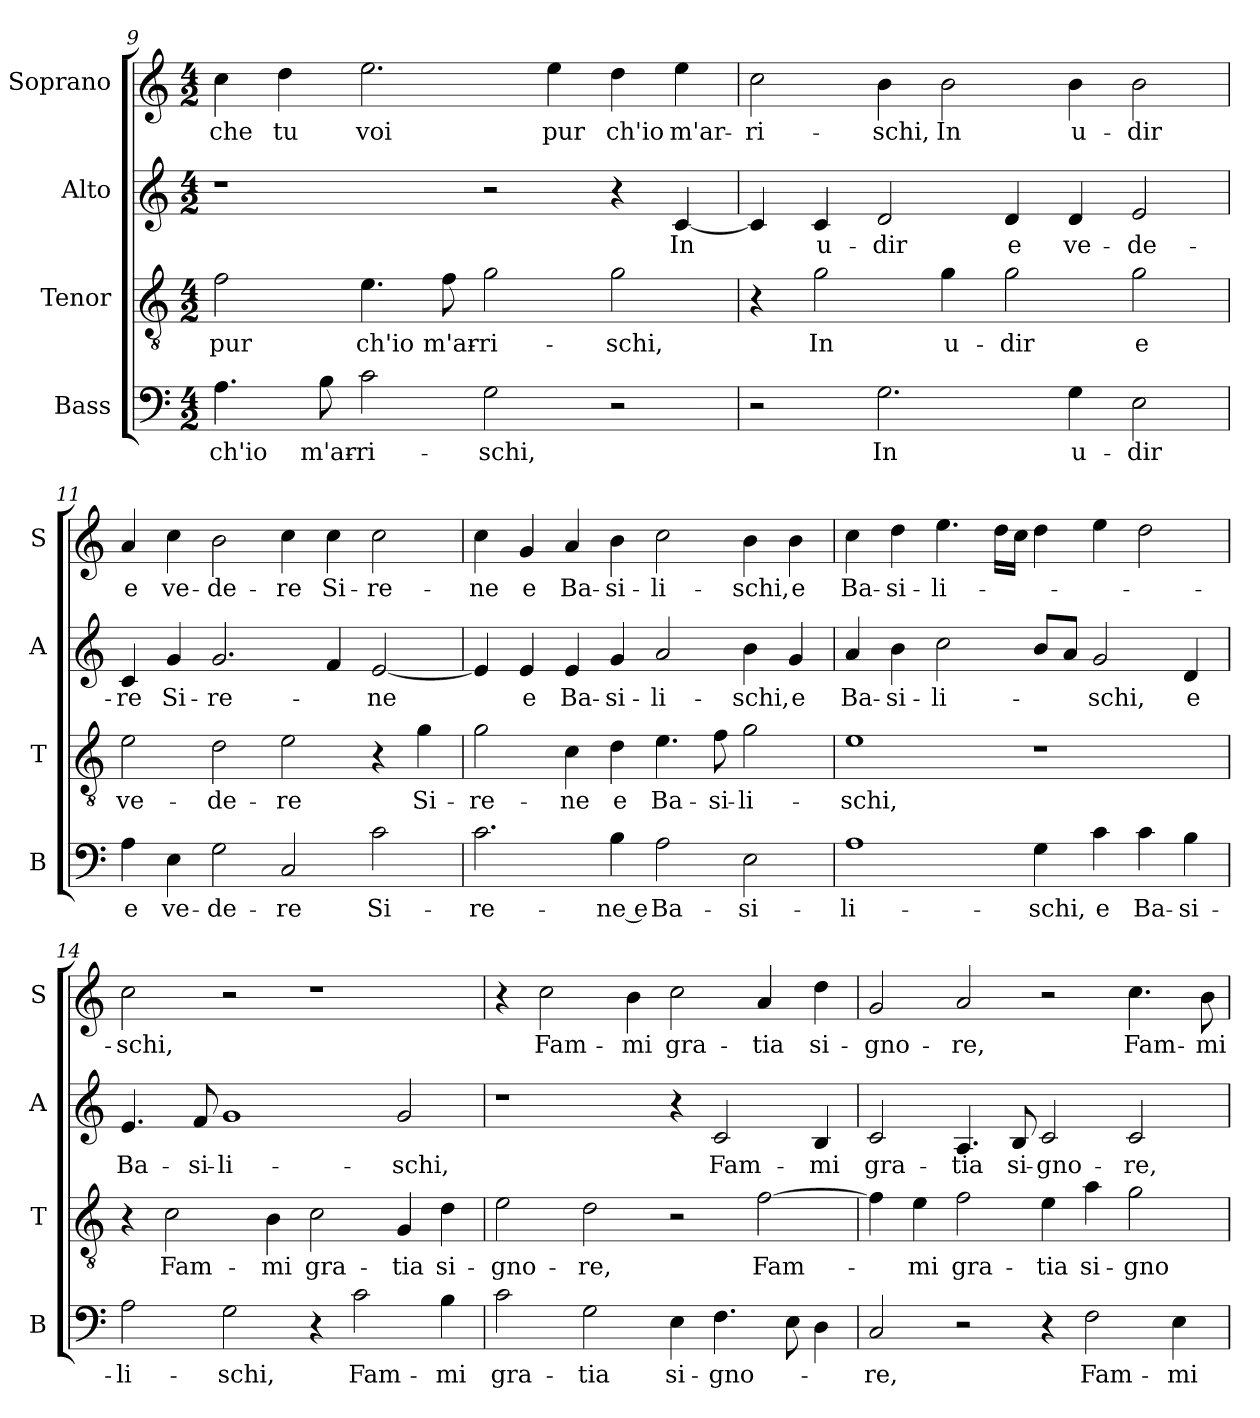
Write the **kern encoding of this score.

**kern	**text	**kern	**text	**kern	**text	**kern	**text
*part4	*part4	*part3	*part3	*part2	*part2	*part1	*part1
*staff4	*staff4	*staff3	*staff3	*staff2	*staff2	*staff1	*staff1
*I"Bass	*	*I"Tenor	*	*I"Alto	*	*I"Soprano	*
*I'B	*	*I'T	*	*I'A	*	*I'S	*
*clefF4	*	*clefGv2	*	*clefG2	*	*clefG2	*
*k[]	*	*k[]	*	*k[]	*	*k[]	*
*C:	*	*C:	*	*C:	*	*C:	*
*M4/2	*	*M4/2	*	*M4/2	*	*M4/2	*
=9	=9	=9	=9	=9	=9	=9	=9
!	!LO:LY:b	!	!LO:LY:b	!	!	!	!LO:LY:b
4.A\	ch'io	2f\	pur	1r	.	4cc\	che
!	!	!	!	!	!	!	!LO:LY:b
.	.	.	.	.	.	4dd\	tu
!	!LO:LY:b	!	!	!	!	!	!
8B\	m'ar-	.	.	.	.	.	.
!	!LO:LY:b	!	!LO:LY:b	!	!	!	!LO:LY:b
2c\	-ri-	4.e\	ch'io	.	.	2.ee\	voi
!	!	!	!LO:LY:b	!	!	!	!
.	.	8f\	m'ar-	.	.	.	.
!	!LO:LY:b	!	!LO:LY:b	!	!	!	!
2G\	-schi,	2g\	-ri-	2r	.	.	.
!	!	!	!	!	!	!	!LO:LY:b
.	.	.	.	.	.	4ee\	pur
!	!	!	!LO:LY:b	!	!	!	!LO:LY:b
2r	.	2g\	-schi,	4r	.	4dd\	ch'io
!	!	!	!	!	!LO:LY:b	!	!LO:LY:b
.	.	.	.	[4c/	In	4ee\	m'ar-
=10	=10	=10	=10	=10	=10	=10	=10
!	!	!	!	!	!	!	!LO:LY:b
2r	.	4r	.	4c/]	.	2cc\	-ri-
!	!	!	!LO:LY:b	!	!LO:LY:b	!	!
.	.	2g\	In	4c/	u-	.	.
!	!LO:LY:b	!	!	!	!LO:LY:b	!	!LO:LY:b
2.G\	In	.	.	2d/	-dir	4b\	-schi,
!	!	!	!LO:LY:b	!	!	!	!LO:LY:b
.	.	4g\	u-	.	.	2b\	In
!	!	!	!LO:LY:b	!	!LO:LY:b	!	!
.	.	2g\	-dir	4d/	e	.	.
!	!LO:LY:b	!	!	!	!LO:LY:b	!	!LO:LY:b
4G\	u-	.	.	4d/	ve-	4b\	u-
!	!LO:LY:b	!	!LO:LY:b	!	!LO:LY:b	!	!LO:LY:b
2E\	-dir	2g\	e	2e/	-de-	2b\	-dir
!!LO:PB:g=z
=11	=11	=11	=11	=11	=11	=11	=11
!	!LO:LY:b	!	!LO:LY:b	!	!LO:LY:b	!	!LO:LY:b
4A\	e	2e\	ve-	4c/	-re	4a/	e
!	!LO:LY:b	!	!	!	!LO:LY:b	!	!LO:LY:b
4E\	ve-	.	.	4g/	Si-	4cc\	ve-
!	!LO:LY:b	!	!LO:LY:b	!	!LO:LY:b	!	!LO:LY:b
2G\	-de-	2d\	-de-	2.g/	-re-	2b\	-de-
!	!LO:LY:b	!	!LO:LY:b	!	!	!	!LO:LY:b
2C/	-re	2e\	-re	.	.	4cc\	-re
!	!	!	!	!	!	!	!LO:LY:b
.	.	.	.	4f/	.	4cc\	Si-
!	!LO:LY:b	!	!	!	!LO:LY:b	!	!LO:LY:b
2c\	Si-	4r	.	[2e/	-ne	2cc\	-re-
!	!	!	!LO:LY:b	!	!	!	!
.	.	4g\	Si-	.	.	.	.
=12	=12	=12	=12	=12	=12	=12	=12
!	!LO:LY:b	!	!LO:LY:b	!	!	!	!LO:LY:b
2.c\	-re-	2g\	-re-	4e/]	.	4cc\	-ne
!	!	!	!	!	!LO:LY:b	!	!LO:LY:b
.	.	.	.	4e/	e	4g/	e
!	!	!	!LO:LY:b	!	!LO:LY:b	!	!LO:LY:b
.	.	4c\	-ne	4e/	Ba-	4a/	Ba-
!	!LO:LY:b	!	!LO:LY:b	!	!LO:LY:b	!	!LO:LY:b
4B\	-ne e	4d\	e	4g/	-si-	4b\	-si-
!	!LO:LY:b	!	!LO:LY:b	!	!LO:LY:b	!	!LO:LY:b
2A\	Ba-	4.e\	Ba-	2a/	-li-	2cc\	-li-
!	!	!	!LO:LY:b	!	!	!	!
.	.	8f\	-si-	.	.	.	.
!	!LO:LY:b	!	!LO:LY:b	!	!LO:LY:b	!	!LO:LY:b
2E\	-si-	2g\	-li-	4b\	-schi,	4b\	-schi,
!	!	!	!	!	!LO:LY:b	!	!LO:LY:b
.	.	.	.	4g/	e	4b\	e
=13	=13	=13	=13	=13	=13	=13	=13
!	!LO:LY:b	!	!LO:LY:b	!	!LO:LY:b	!	!LO:LY:b
1A	-li-	1e	-schi,	4a/	Ba-	4cc\	Ba-
!	!	!	!	!	!LO:LY:b	!	!LO:LY:b
.	.	.	.	4b\	-si-	4dd\	-si-
!	!	!	!	!	!LO:LY:b	!	!LO:LY:b
.	.	.	.	2cc\	-li-	4.ee\	-li-
.	.	.	.	.	.	16dd\LL	.
.	.	.	.	.	.	16cc\JJ	.
!	!LO:LY:b	!	!	!	!	!	!
4G\	-schi,	1r	.	8b/L	.	4dd\	.
.	.	.	.	8a/J	.	.	.
!	!LO:LY:b	!	!	!	!LO:LY:b	!	!
4c\	e	.	.	2g/	-schi,	4ee\	.
!	!LO:LY:b	!	!	!	!	!	!
4c\	Ba-	.	.	.	.	2dd\	.
!	!LO:LY:b	!	!	!	!LO:LY:b	!	!
4B\	-si-	.	.	4d/	e	.	.
!!LO:LB:g=z
=14	=14	=14	=14	=14	=14	=14	=14
!	!LO:LY:b	!	!	!	!LO:LY:b	!	!LO:LY:b
2A\	-li-	4r	.	4.e/	Ba-	2cc\	-schi,
!	!	!	!LO:LY:b	!	!	!	!
.	.	2c\	Fam-	.	.	.	.
!	!	!	!	!	!LO:LY:b	!	!
.	.	.	.	8f/	-si-	.	.
!	!LO:LY:b	!	!	!	!LO:LY:b	!	!
2G\	-schi,	.	.	1g	-li-	2r	.
!	!	!	!LO:LY:b	!	!	!	!
.	.	4B\	-mi	.	.	.	.
!	!	!	!LO:LY:b	!	!	!	!
4r	.	2c\	gra-	.	.	1r	.
!	!LO:LY:b	!	!	!	!	!	!
2c\	Fam-	.	.	.	.	.	.
!	!	!	!LO:LY:b	!	!LO:LY:b	!	!
.	.	4G/	-tia	2g/	-schi,	.	.
!	!LO:LY:b	!	!LO:LY:b	!	!	!	!
4B\	-mi	4d\	si-	.	.	.	.
=15	=15	=15	=15	=15	=15	=15	=15
!	!LO:LY:b	!	!LO:LY:b	!	!	!	!
2c\	gra-	2e\	-gno-	1r	.	4r	.
!	!	!	!	!	!	!	!LO:LY:b
.	.	.	.	.	.	2cc\	Fam-
!	!LO:LY:b	!	!LO:LY:b	!	!	!	!
2G\	-tia	2d\	-re,	.	.	.	.
!	!	!	!	!	!	!	!LO:LY:b
.	.	.	.	.	.	4b\	-mi
!	!LO:LY:b	!	!	!	!	!	!LO:LY:b
4E\	si-	2r	.	4r	.	2cc\	gra-
!	!LO:LY:b	!	!	!	!LO:LY:b	!	!
4.F\	-gno-	.	.	2c/	Fam-	.	.
!	!	!	!LO:LY:b	!	!	!	!LO:LY:b
.	.	[2f\	Fam-	.	.	4a/	-tia
8E\	.	.	.	.	.	.	.
!	!	!	!	!	!LO:LY:b	!	!LO:LY:b
4D\	.	.	.	4B/	-mi	4dd\	si-
=16	=16	=16	=16	=16	=16	=16	=16
!	!LO:LY:b	!	!	!	!LO:LY:b	!	!LO:LY:b
2C/	-re,	4f\]	.	2c/	gra-	2g/	-gno-
!	!	!	!LO:LY:b	!	!	!	!
.	.	4e\	-mi	.	.	.	.
!	!	!	!LO:LY:b	!	!LO:LY:b	!	!LO:LY:b
2r	.	2f\	gra-	4.A/	-tia	2a/	-re,
!	!	!	!	!	!LO:LY:b	!	!
.	.	.	.	8B/	si-	.	.
!	!	!	!LO:LY:b	!	!LO:LY:b	!	!
4r	.	4e\	-tia	2c/	-gno-	2r	.
!	!LO:LY:b	!	!LO:LY:b	!	!	!	!
2F\	Fam-	4a\	si-	.	.	.	.
!	!	!	!LO:LY:b	!	!LO:LY:b	!	!LO:LY:b
.	.	2g\	-gno-	2c/	-re,	4.cc\	Fam-
!	!LO:LY:b	!	!	!	!	!	!
4E\	-mi	.	.	.	.	.	.
!	!	!	!	!	!	!	!LO:LY:b
.	.	.	.	.	.	8b\	-mi
=	=	=	=	=	=	=	=
*-	*-	*-	*-	*-	*-	*-	*-
